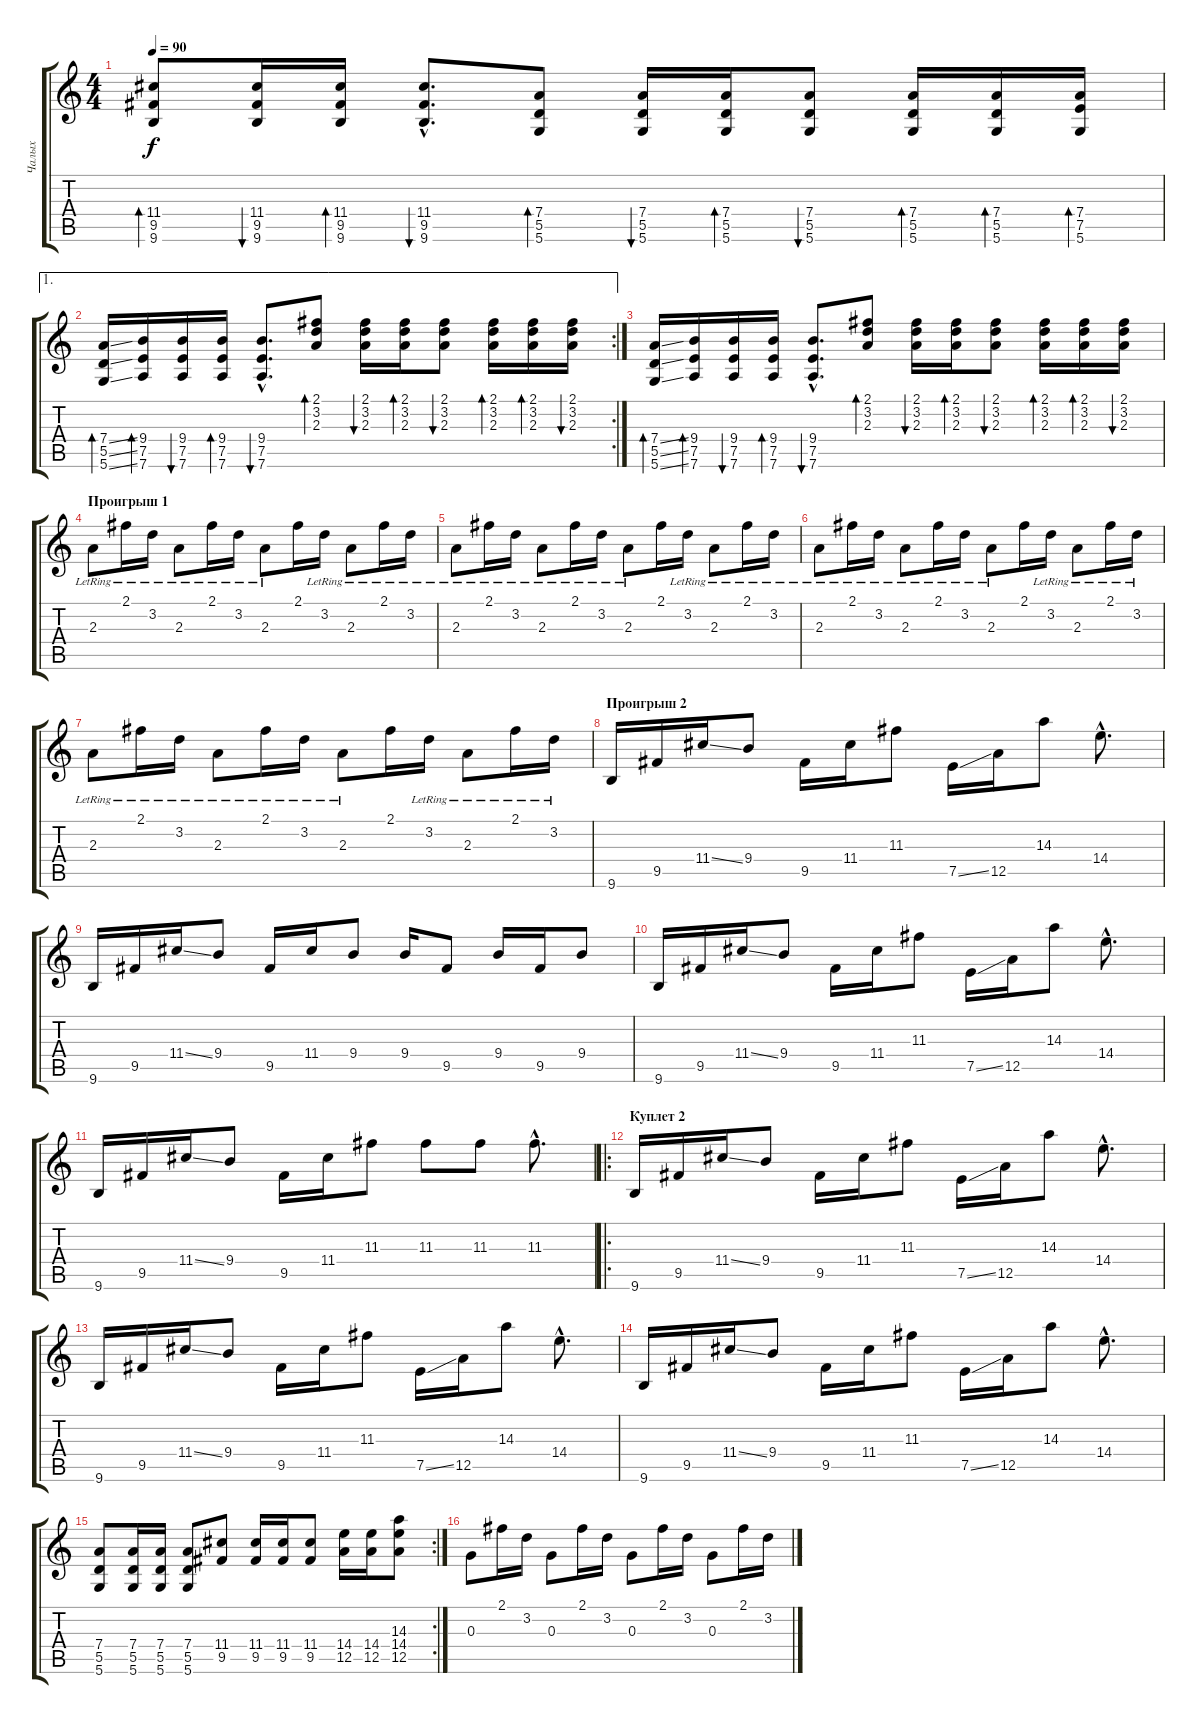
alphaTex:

\track ("Чалых" "Чалых") {instrument electricguitarjazz}
\staff {score tabs}
\tuning (E4 B3 G3 D3 A2 D2) {hide}
\ts (4 4)
\tempo 90
\clef g2
\ks c
(11.4 9.5 9.6).8{bd 60 dy f} (11.4 9.5 9.6).16{bu 60} (11.4 9.5 9.6).16{bd 60} (11.4{hac} 9.5{hac} 9.6{hac}).8{d bu 60} (7.4 5.5 5.6).8{bd 60} (7.4 5.5 5.6).16{bu 60} (7.4 5.5 5.6).16{bd 60} (7.4 5.5 5.6).8{bu 60} (7.4 5.5 5.6).16{bd 60} (7.4 5.5 5.6).16{bd 60} (7.4 7.5 5.6).16{bd 60} |
\ae 1
\rc 2
(7.4{ss} 5.5{ss} 5.6{ss}).16{bd 60} (9.4 7.5 7.6).16{bd 60} (9.4 7.5 7.6).16{bu 60} (9.4 7.5 7.6).16{bd 60} (9.4{hac} 7.5{hac} 7.6{hac}).8{d bu 60} (2.1 3.2 2.3).8{bd 60} (2.1 3.2 2.3).16{bu 60} (2.1 3.2 2.3).16{bd 60} (2.1 3.2 2.3).8{bu 60} (2.1 3.2 2.3).16{bd 60} (2.1 3.2 2.3).16{bd 60} (2.1 3.2 2.3).16{bu 60} |
(7.4{ss} 5.5{ss} 5.6{ss}).16{bd 60} (9.4 7.5 7.6).16{bd 60} (9.4 7.5 7.6).16{bu 60} (9.4 7.5 7.6).16{bd 60} (9.4{hac} 7.5{hac} 7.6{hac}).8{d bu 60} (2.1 3.2 2.3).8{bd 60} (2.1 3.2 2.3).16{bu 60} (2.1 3.2 2.3).16{bd 60} (2.1 3.2 2.3).8{bu 60} (2.1 3.2 2.3).16{bd 60} (2.1 3.2 2.3).16{bd 60} (2.1 3.2 2.3).16{bu 60} |
\section ("" "Проигрыш 1")
2.3{lr}.8 2.1{lr}.16 3.2{lr}.16 2.3{lr}.8 2.1{lr}.16 3.2{lr}.16 2.3{lr}.8 2.1.16 3.2{lr}.16 2.3{lr}.8 2.1{lr}.16 3.2{lr}.16 |
2.3{lr}.8 2.1{lr}.16 3.2{lr}.16 2.3{lr}.8 2.1{lr}.16 3.2{lr}.16 2.3{lr}.8 2.1.16 3.2{lr}.16 2.3{lr}.8 2.1{lr}.16 3.2{lr}.16 |
2.3{lr}.8 2.1{lr}.16 3.2{lr}.16 2.3{lr}.8 2.1{lr}.16 3.2{lr}.16 2.3{lr}.8 2.1.16 3.2{lr}.16 2.3{lr}.8 2.1{lr}.16 3.2{lr}.16 |
2.3{lr}.8 2.1{lr}.16 3.2{lr}.16 2.3{lr}.8 2.1{lr}.16 3.2{lr}.16 2.3{lr}.8 2.1.16 3.2{lr}.16 2.3{lr}.8 2.1{lr}.16 3.2{lr}.16 |
\section ("" "Проигрыш 2")
9.6.16 9.5.16 11.4{ss}.16 9.4.8 9.5.16 11.4.16 11.3.8 7.5{ss}.16 12.5.16 14.3.8 14.4{hac}.8{d} |
9.6.16 9.5.16 11.4{ss}.16 9.4.8 9.5.16 11.4.16 9.4.8 9.4.16 9.5.8 9.4.16 9.5.16 9.4.8 |
9.6.16 9.5.16 11.4{ss}.16 9.4.8 9.5.16 11.4.16 11.3.8 7.5{ss}.16 12.5.16 14.3.8 14.4{hac}.8{d} |
9.6.16 9.5.16 11.4{ss}.16 9.4.8 9.5.16 11.4.16 11.3.8 11.3.8 11.3.8 11.3{hac}.8{d} |
\ro
\section ("" "Куплет 2")
9.6.16 9.5.16 11.4{ss}.16 9.4.8 9.5.16 11.4.16 11.3.8 7.5{ss}.16 12.5.16 14.3.8 14.4{hac}.8{d} |
9.6.16 9.5.16 11.4{ss}.16 9.4.8 9.5.16 11.4.16 11.3.8 7.5{ss}.16 12.5.16 14.3.8 14.4{hac}.8{d} |
9.6.16 9.5.16 11.4{ss}.16 9.4.8 9.5.16 11.4.16 11.3.8 7.5{ss}.16 12.5.16 14.3.8 14.4{hac}.8{d} |
\rc 2
(7.4 5.5 5.6).8 (7.4 5.5 5.6).16 (7.4 5.5 5.6).16 (7.4 5.5 5.6).8 (11.4 9.5).8 (11.4 9.5).16 (11.4 9.5).16 (11.4 9.5).8 (14.4 12.5).16 (14.4 12.5).16 (14.3 14.4 12.5).8 |
\section ("" "")
0.3.8 2.1.16 3.2.16 0.3.8 2.1.16 3.2.16 0.3.8 2.1.16 3.2.16 0.3.8 2.1.16 3.2.16
